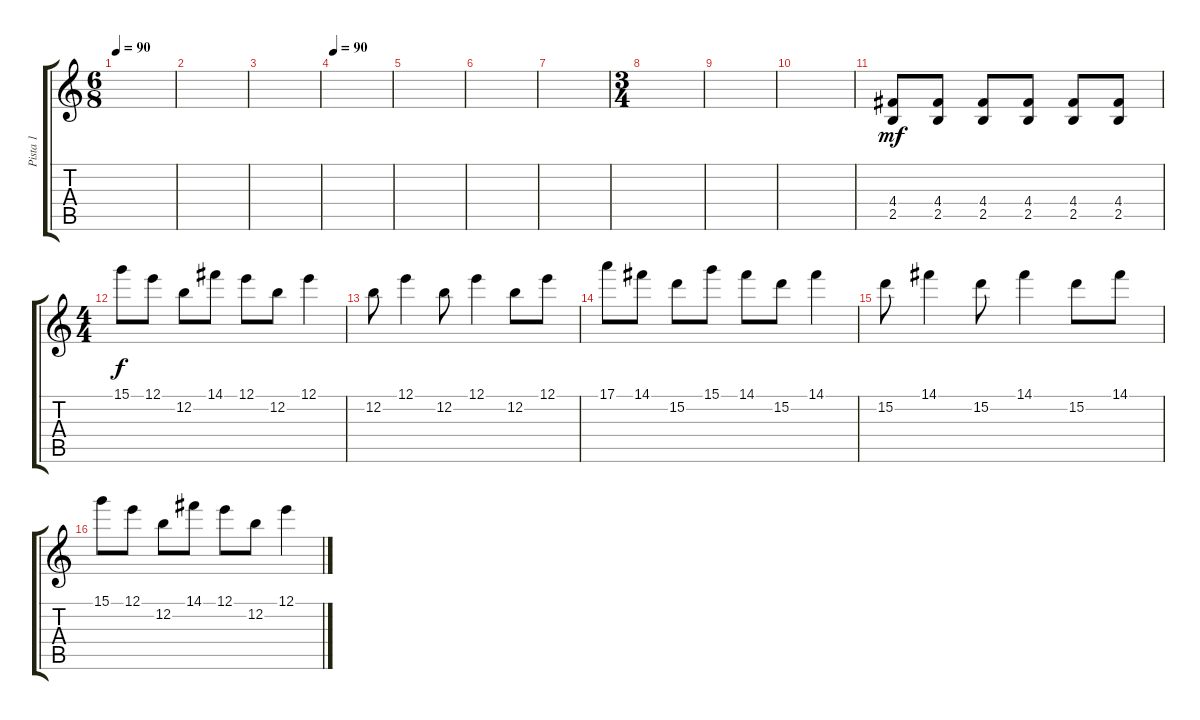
\track ("Pista 1" "Pista 1") {instrument overdrivenguitar}
\staff {score tabs}
\tuning (E4 B3 G3 D3 A2 E2) {hide}
\ts (6 8)
\tempo 90
\clef g2
\ks c
|
|
|
\tempo 90
|
|
|
|
\ts (3 4)
|
|
|
(4.4 2.5).8{dy mf} (4.4 2.5).8 (4.4 2.5).8 (4.4 2.5).8 (4.4 2.5).8 (4.4 2.5).8 |
\ts (4 4)
15.1.8{dy f} 12.1.8 12.2.8 14.1.8 12.1.8 12.2.8 12.1.4 |
12.2.8 12.1.4 12.2.8 12.1.4 12.2.8 12.1.8 |
17.1.8 14.1.8 15.2.8 15.1.8 14.1.8 15.2.8 14.1.4 |
15.2.8 14.1.4 15.2.8 14.1.4 15.2.8 14.1.8 |
15.1.8 12.1.8 12.2.8 14.1.8 12.1.8 12.2.8 12.1.4
